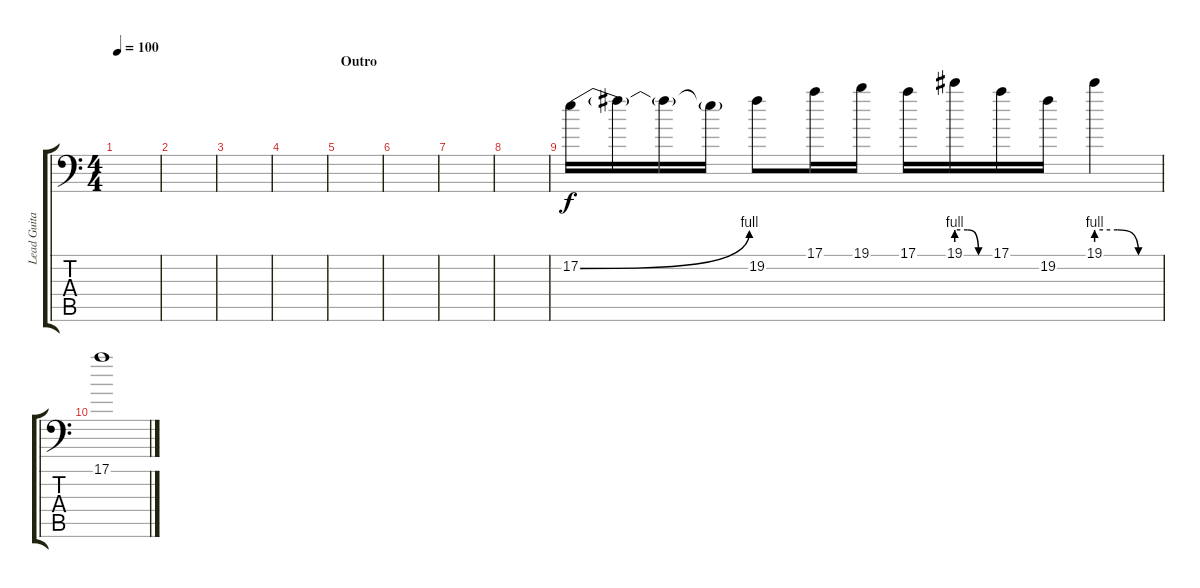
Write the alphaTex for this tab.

\track ("Lead Guitar 2" "Lead Guita") {instrument overdrivenguitar}
\staff {score tabs}
\tuning (E3 B2 G2 D2 A1 E1) {hide}
\ts (4 4)
\tempo 100
\clef f4
\ks c
|
|
|
|
\section ("" "Outro")
|
|
|
|
17.2{be (bend 0 0 60 4)}.16{volume 16} 17.2{t}.16 17.2{t}.16 17.2{t}.16 19.2.8 17.1.16 19.1.16 17.1.16 19.1{be (custom 0 4 20 4 40 0 60 0)}.16 17.1.16 19.2.16 19.1{be (custom 0 4 20 4 40 0 60 0)}.4 |
17.1.1
